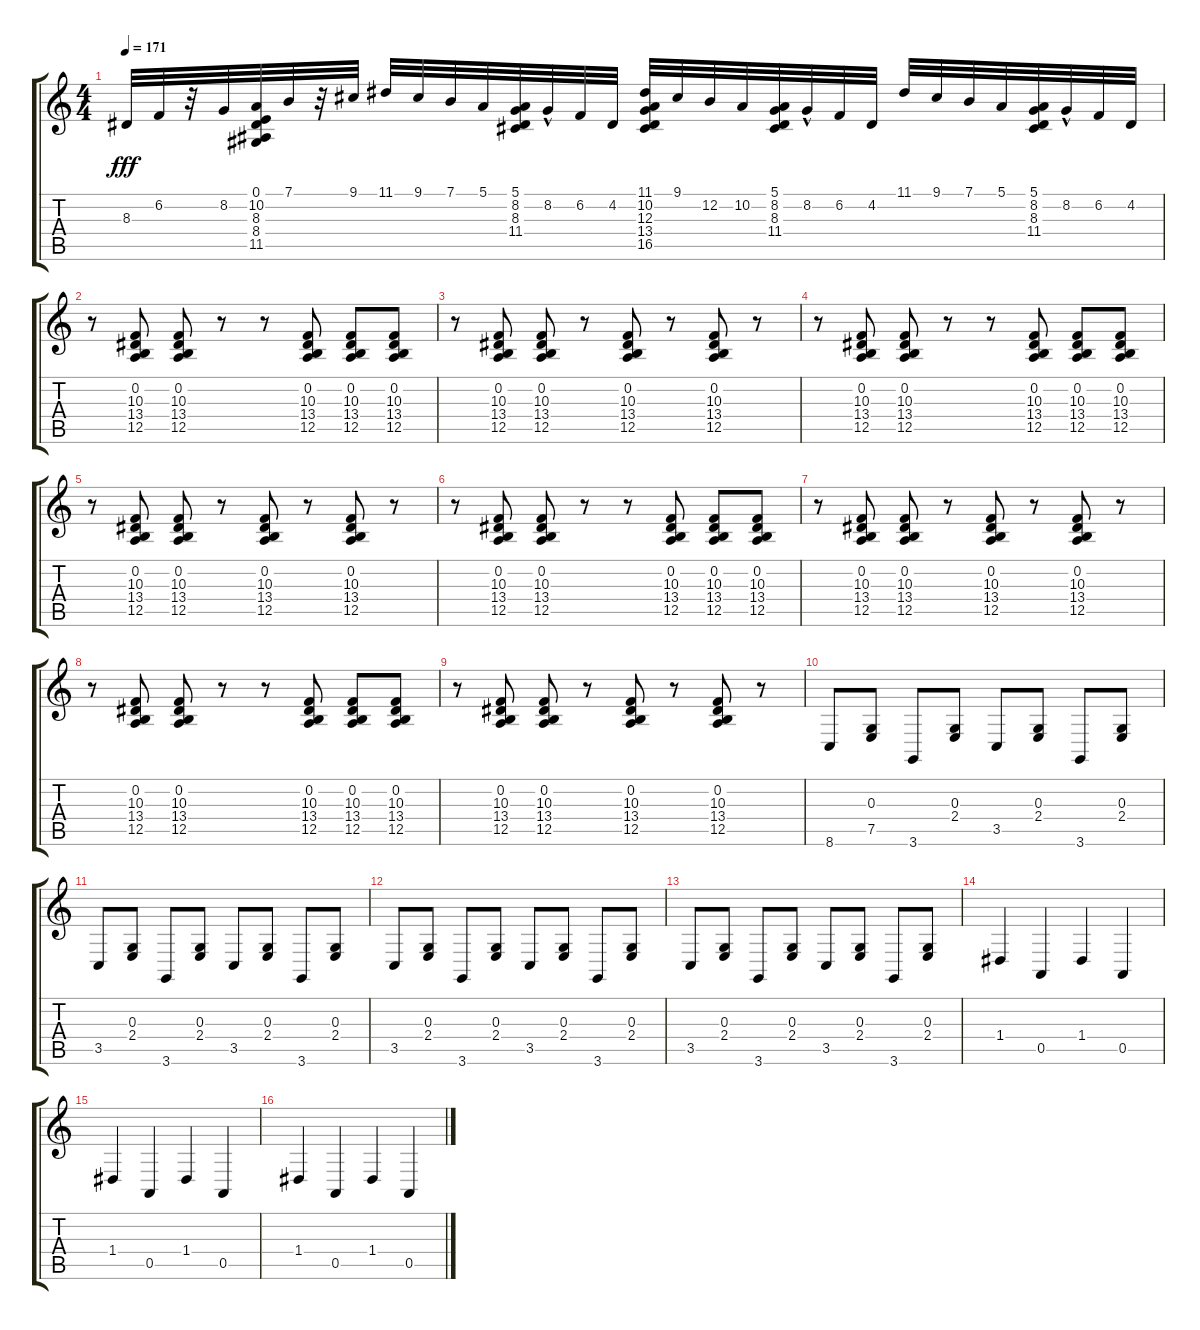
\track "" {instrument orchestralharp}
\staff {score tabs}
\tuning (E4 B3 G3 D3 A2 E2) {hide}
\ts (4 4)
\tempo 171
\clef g2
\ks c
8.3.32{dy fff} 6.2.32 r.32 8.2.32 (0.1 10.2 8.3 8.4 11.5).32 7.1.32 r.32 9.1.32 11.1.32 9.1.32 7.1.32 5.1.32 (5.1 8.2 8.3 11.4).32 8.2{hac}.32 6.2.32 4.2.32 (11.1 10.2 12.3 13.4 16.5).32 9.1.32 12.2.32 10.2.32 (5.1 8.2 8.3 11.4).32 8.2{hac}.32 6.2.32 4.2.32 11.1.32 9.1.32 7.1.32 5.1.32 (5.1 8.2 8.3 11.4).32 8.2{hac}.32 6.2.32 4.2.32 |
r.8 (0.2 10.3 13.4 12.5).8 (0.2 10.3 13.4 12.5).8 r.8 r.8 (0.2 10.3 13.4 12.5).8 (0.2 10.3 13.4 12.5).8 (0.2 10.3 13.4 12.5).8 |
r.8 (0.2 10.3 13.4 12.5).8 (0.2 10.3 13.4 12.5).8 r.8 (0.2 10.3 13.4 12.5).8 r.8 (0.2 10.3 13.4 12.5).8 r.8 |
r.8 (0.2 10.3 13.4 12.5).8 (0.2 10.3 13.4 12.5).8 r.8 r.8 (0.2 10.3 13.4 12.5).8 (0.2 10.3 13.4 12.5).8 (0.2 10.3 13.4 12.5).8 |
r.8 (0.2 10.3 13.4 12.5).8 (0.2 10.3 13.4 12.5).8 r.8 (0.2 10.3 13.4 12.5).8 r.8 (0.2 10.3 13.4 12.5).8 r.8 |
r.8 (0.2 10.3 13.4 12.5).8 (0.2 10.3 13.4 12.5).8 r.8 r.8 (0.2 10.3 13.4 12.5).8 (0.2 10.3 13.4 12.5).8 (0.2 10.3 13.4 12.5).8 |
r.8 (0.2 10.3 13.4 12.5).8 (0.2 10.3 13.4 12.5).8 r.8 (0.2 10.3 13.4 12.5).8 r.8 (0.2 10.3 13.4 12.5).8 r.8 |
r.8 (0.2 10.3 13.4 12.5).8 (0.2 10.3 13.4 12.5).8 r.8 r.8 (0.2 10.3 13.4 12.5).8 (0.2 10.3 13.4 12.5).8 (0.2 10.3 13.4 12.5).8 |
r.8 (0.2 10.3 13.4 12.5).8 (0.2 10.3 13.4 12.5).8 r.8 (0.2 10.3 13.4 12.5).8 r.8 (0.2 10.3 13.4 12.5).8 r.8 |
8.6.8 (0.3 7.5).8 3.6.8 (0.3 2.4).8 3.5.8 (0.3 2.4).8 3.6.8 (0.3 2.4).8 |
3.5.8 (0.3 2.4).8 3.6.8 (0.3 2.4).8 3.5.8 (0.3 2.4).8 3.6.8 (0.3 2.4).8 |
3.5.8 (0.3 2.4).8 3.6.8 (0.3 2.4).8 3.5.8 (0.3 2.4).8 3.6.8 (0.3 2.4).8 |
3.5.8 (0.3 2.4).8 3.6.8 (0.3 2.4).8 3.5.8 (0.3 2.4).8 3.6.8 (0.3 2.4).8 |
1.4.4 0.5.4 1.4.4 0.5.4 |
1.4.4 0.5.4 1.4.4 0.5.4 |
1.4.4 0.5.4 1.4.4 0.5.4
